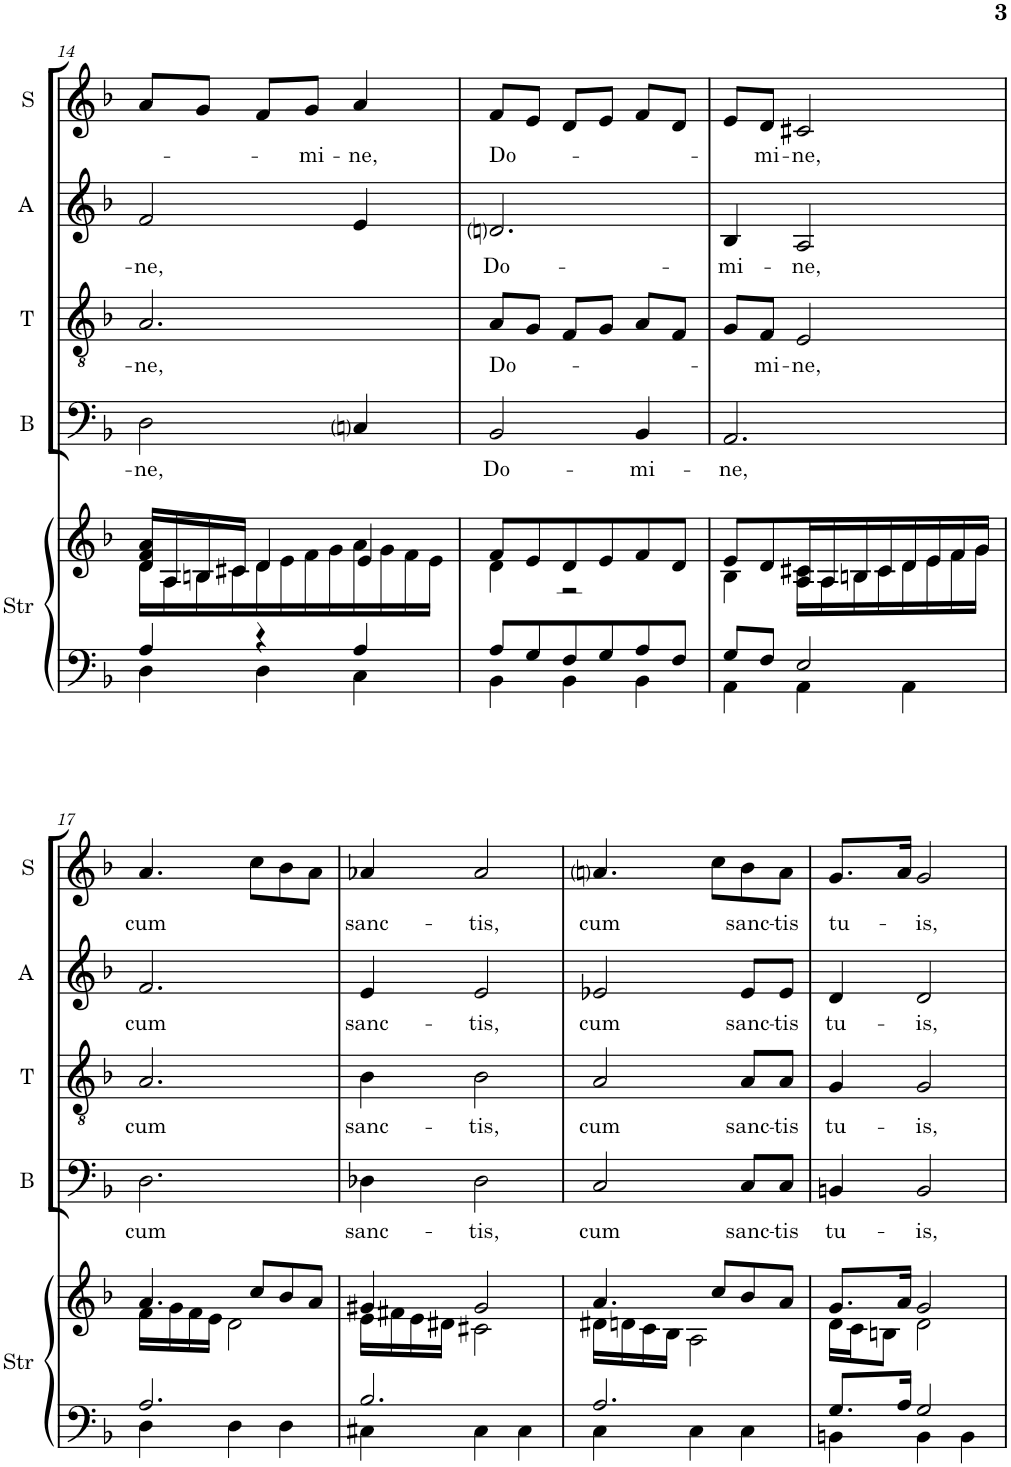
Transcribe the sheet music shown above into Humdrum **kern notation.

**kern	**kern	**kern	**text	**kern	**text	**kern	**text	**kern	**text
*part5	*part5	*part4	*part4	*part3	*part3	*part2	*part2	*part1	*part1
*staff6	*staff5	*staff4	*staff4	*staff3	*staff3	*staff2	*staff2	*staff1	*staff1
*I"Strings	*	*I"Bass	*	*I"Tenor	*	*I"Alto	*	*I"Soprano	*
*I'Str	*	*I'B	*	*I'T	*	*I'A	*	*I'S	*
!!LO:PB:g=z
*clefF4	*clefG2	*clefF4	*	*clefGv2	*	*clefG2	*	*clefG2	*
*k[b-]	*k[b-]	*k[b-]	*	*k[b-]	*	*k[b-]	*	*k[b-]	*
*F:	*F:	*F:	*	*F:	*	*F:	*	*F:	*
*M3/4	*M3/4	*M3/4	*	*M3/4	*	*M3/4	*	*M3/4	*
=14	=14	=14	=14	=14	=14	=14	=14	=14	=14
*^	*^	*	*	*	*	*	*	*	*
!	!	!	!	!	!LO:LY:b	!	!LO:LY:b	!	!LO:LY:b	!	!
4A/	4D\	16d/ 16f/ 16a/LL	16d\LL	2D\	-ne,	2.A/	-ne,	2f/	-ne,	8a/L	.
.	.	16A/	16A\	.	.	.	.	.	.	.	.
.	.	16Bn/	16B\	.	.	.	.	.	.	8g/J	.
.	.	16c#X/JJ	16c#\	.	.	.	.	.	.	.	.
4r	4D\	4d/	16d\	.	.	.	.	.	.	8f/L	.
.	.	.	16e\	.	.	.	.	.	.	.	.
!	!	!	!	!	!	!	!	!	!	!	!LO:LY:b
.	.	.	16f\	.	.	.	.	.	.	8g/J	-mi-
.	.	.	16g\	.	.	.	.	.	.	.	.
!	!	!	!	!	!	!	!	!	!	!	!LO:LY:b
4A/	4C\	4e/	16a\	4Cni/	.	.	.	4e/	.	4a/	-ne,
.	.	.	16g\	.	.	.	.	.	.	.	.
.	.	.	16f\	.	.	.	.	.	.	.	.
.	.	.	16e\JJ	.	.	.	.	.	.	.	.
=15	=15	=15	=15	=15	=15	=15	=15	=15	=15	=15	=15
!	!	!	!	!	!LO:LY:b	!	!LO:LY:b	!	!LO:LY:b	!	!LO:LY:b
8A/L	4BB-\	8f/L	4d\	2BB-/	Do-	8A/L	Do-	2.dni/	Do-	8f/L	Do-
8G/	.	8e/	.	.	.	8G/J	.	.	.	8e/J	.
8F/	4BB-\	8d/	2r	.	.	8F/L	.	.	.	8d/L	.
8G/	.	8e/	.	.	.	8G/J	.	.	.	8e/J	.
!	!	!	!	!	!LO:LY:b	!	!	!	!	!	!
8A/	4BB-\	8f/	.	4BB-/	-mi-	8A/L	.	.	.	8f/L	.
8F/J	.	8d/J	.	.	.	8F/J	.	.	.	8d/J	.
=16	=16	=16	=16	=16	=16	=16	=16	=16	=16	=16	=16
!	!	!	!	!	!LO:LY:b	!	!	!	!LO:LY:b	!	!
8G/L	4AA\	8e/L	4B-\	2.AA/	-ne,	8G/L	.	4B-/	-mi-	8e/L	.
!	!	!	!	!	!	!	!LO:LY:b	!	!	!	!LO:LY:b
8F/J	.	8d/	.	.	.	8F/J	-mi-	.	.	8d/J	-mi-
!	!	!	!	!	!	!	!LO:LY:b	!	!LO:LY:b	!	!LO:LY:b
2E/	4AA\	16A/ 16c#X/L	16A\ 16c#\LL	.	.	2E/	-ne,	2A/	-ne,	2c#X/	-ne,
.	.	16A/	16A\	.	.	.	.	.	.	.	.
.	.	16Bn/	16B\	.	.	.	.	.	.	.	.
.	.	16c#/	16c#\	.	.	.	.	.	.	.	.
.	4AA\	16d/	16d\	.	.	.	.	.	.	.	.
.	.	16e/	16e\	.	.	.	.	.	.	.	.
.	.	16f/	16f\	.	.	.	.	.	.	.	.
.	.	16g/JJ	16g\JJ	.	.	.	.	.	.	.	.
!!LO:LB:g=z
=17	=17	=17	=17	=17	=17	=17	=17	=17	=17	=17	=17
!	!	!	!	!	!LO:LY:b	!	!LO:LY:b	!	!LO:LY:b	!	!LO:LY:b
2.A/	4D\	4.a/	16f\LL	2.D\	cum	2.A/	cum	2.f/	cum	4.a/	cum
.	.	.	16g\	.	.	.	.	.	.	.	.
.	.	.	16f\	.	.	.	.	.	.	.	.
.	.	.	16e\JJ	.	.	.	.	.	.	.	.
.	4D\	.	2d\	.	.	.	.	.	.	.	.
.	.	8cc/L	.	.	.	.	.	.	.	8cc\L	.
.	4D\	8b-/	.	.	.	.	.	.	.	8b-\	.
.	.	8a/J	.	.	.	.	.	.	.	8a\J	.
=18	=18	=18	=18	=18	=18	=18	=18	=18	=18	=18	=18
!	!	!	!	!	!LO:LY:b	!	!LO:LY:b	!	!LO:LY:b	!	!LO:LY:b
2.B-/	4C#X\	4g#X/	16e\LL	4D-X\	sanc-	4B-\	sanc-	4e/	sanc-	4a-X/	sanc-
.	.	.	16f#X\	.	.	.	.	.	.	.	.
.	.	.	16e\	.	.	.	.	.	.	.	.
.	.	.	16d#X\JJ	.	.	.	.	.	.	.	.
!	!	!	!	!	!LO:LY:b	!	!LO:LY:b	!	!LO:LY:b	!	!LO:LY:b
.	4C#\	2g#/	2c#X\	2D-\	-tis,	2B-\	-tis,	2e/	-tis,	2a-/	-tis,
.	4C#\	.	.	.	.	.	.	.	.	.	.
=19	=19	=19	=19	=19	=19	=19	=19	=19	=19	=19	=19
!	!	!	!	!	!LO:LY:b	!	!LO:LY:b	!	!LO:LY:b	!	!LO:LY:b
2.A/	4C\	4.a/	16d#X\LL	2C/	cum	2A/	cum	2e-X/	cum	4.ani/	cum
.	.	.	16dn\	.	.	.	.	.	.	.	.
.	.	.	16c\	.	.	.	.	.	.	.	.
.	.	.	16B-\JJ	.	.	.	.	.	.	.	.
.	4C\	.	2A\	.	.	.	.	.	.	.	.
.	.	8cc/L	.	.	.	.	.	.	.	8cc\L	.
!	!	!	!	!	!LO:LY:b	!	!LO:LY:b	!	!LO:LY:b	!	!LO:LY:b
.	4C\	8b-/	.	8C/L	sanc-	8A/L	sanc-	8e-/L	sanc-	8b-\	sanc-
!	!	!	!	!	!LO:LY:b	!	!LO:LY:b	!	!LO:LY:b	!	!LO:LY:b
.	.	8a/J	.	8C/J	-tis	8A/J	-tis	8e-/J	-tis	8a\J	-tis
=20	=20	=20	=20	=20	=20	=20	=20	=20	=20	=20	=20
!	!	!	!	!	!LO:LY:b	!	!LO:LY:b	!	!LO:LY:b	!	!LO:LY:b
8.G/L	4BBn\	8.g/L	16d\LL	4BBn/	tu-	4G/	tu-	4d/	tu-	8.g/L	tu-
.	.	.	16c\J	.	.	.	.	.	.	.	.
.	.	.	8Bn\J	.	.	.	.	.	.	.	.
16A/Jk	.	16a/Jk	.	.	.	.	.	.	.	16a/Jk	.
!	!	!	!	!	!LO:LY:b	!	!LO:LY:b	!	!LO:LY:b	!	!LO:LY:b
2G/	4BB\	2g/	2d\	2BB/	-is,	2G/	-is,	2d/	-is,	2g/	-is,
.	4BB\	.	.	.	.	.	.	.	.	.	.
*v	*v	*	*	*	*	*	*	*	*	*	*
*	*v	*v	*	*	*	*	*	*	*	*
=	=	=	=	=	=	=	=	=	=
*-	*-	*-	*-	*-	*-	*-	*-	*-	*-
